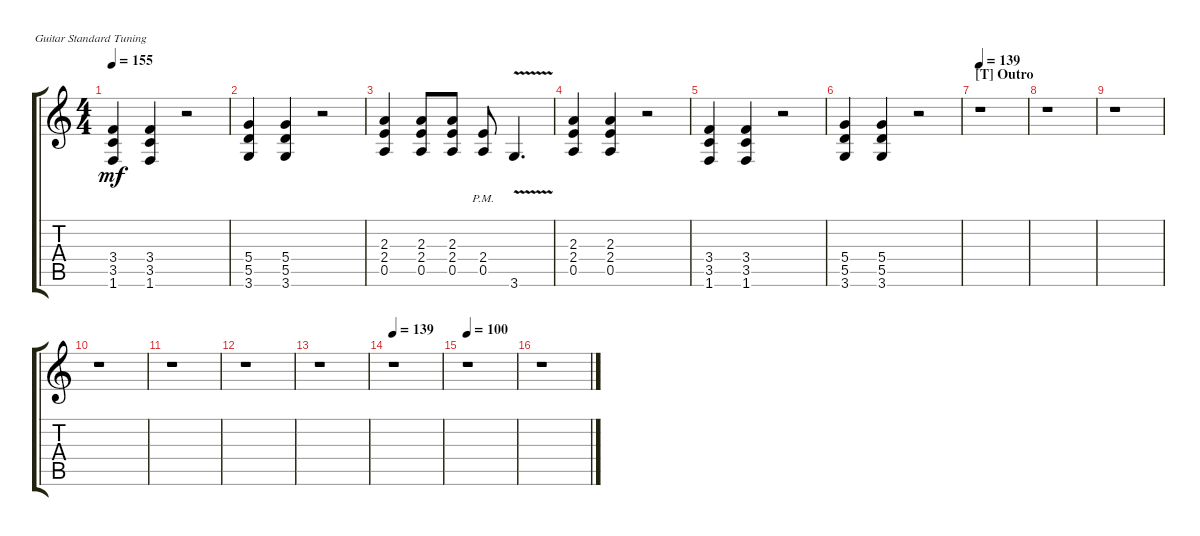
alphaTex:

\defaultSystemsLayout 4
\bracketExtendMode groupsimilarinstruments
\singleTrackTrackNamePolicy hidden
\multiTrackTrackNamePolicy hidden
\firstSystemTrackNameOrientation horizontal
\otherSystemsTrackNameOrientation horizontal
\track ("Adrian Smith" "E-Gt") {instrument distortionguitar}
\staff {score tabs}
\tuning (E4 B3 G3 D3 A2 E2)
\ts (4 4)
\tempo 155
\clef g2
\scale
1.03909
\ks c
(1.6 3.5 3.4).4{dy mf} (1.6 3.5 3.4).4 r.2 |
\scale
0.960908 (3.6 5.5 5.4).4 (3.6 5.5 5.4).4 r.2 |
\scale
1.03909 (0.5 2.4 2.3).4 (0.5 2.4 2.3).8 (0.5 2.4 2.3).8 (0.5{pm} 2.4{pm}).8 3.6{v}.4{d} |
\scale
0.960908 (0.5 2.4 2.3).4 (0.5 2.4 2.3).4 r.2 |
\scale
1.03909 (1.6 3.5 3.4).4 (1.6 3.5 3.4).4 r.2 |
\scale
0.960908 (3.6 5.5 5.4).4 (3.6 5.5 5.4).4 r.2 |
\section ("T" "Outro")
\tempo 139
\scale
1.03909 r.1 |
\scale
0.960908 r.1 |
\scale
1.03909 r.1 |
\scale
0.960908 r.1 |
\scale
1.03909 r.1 |
\scale
0.960908 r.1 |
\scale
1.03909 r.1 |
\tempo 139
\scale
0.960908 r.1 |
\tempo (100 0.00625)
\scale
1.03909 r.1 |
\scale
0.960908 r.1
